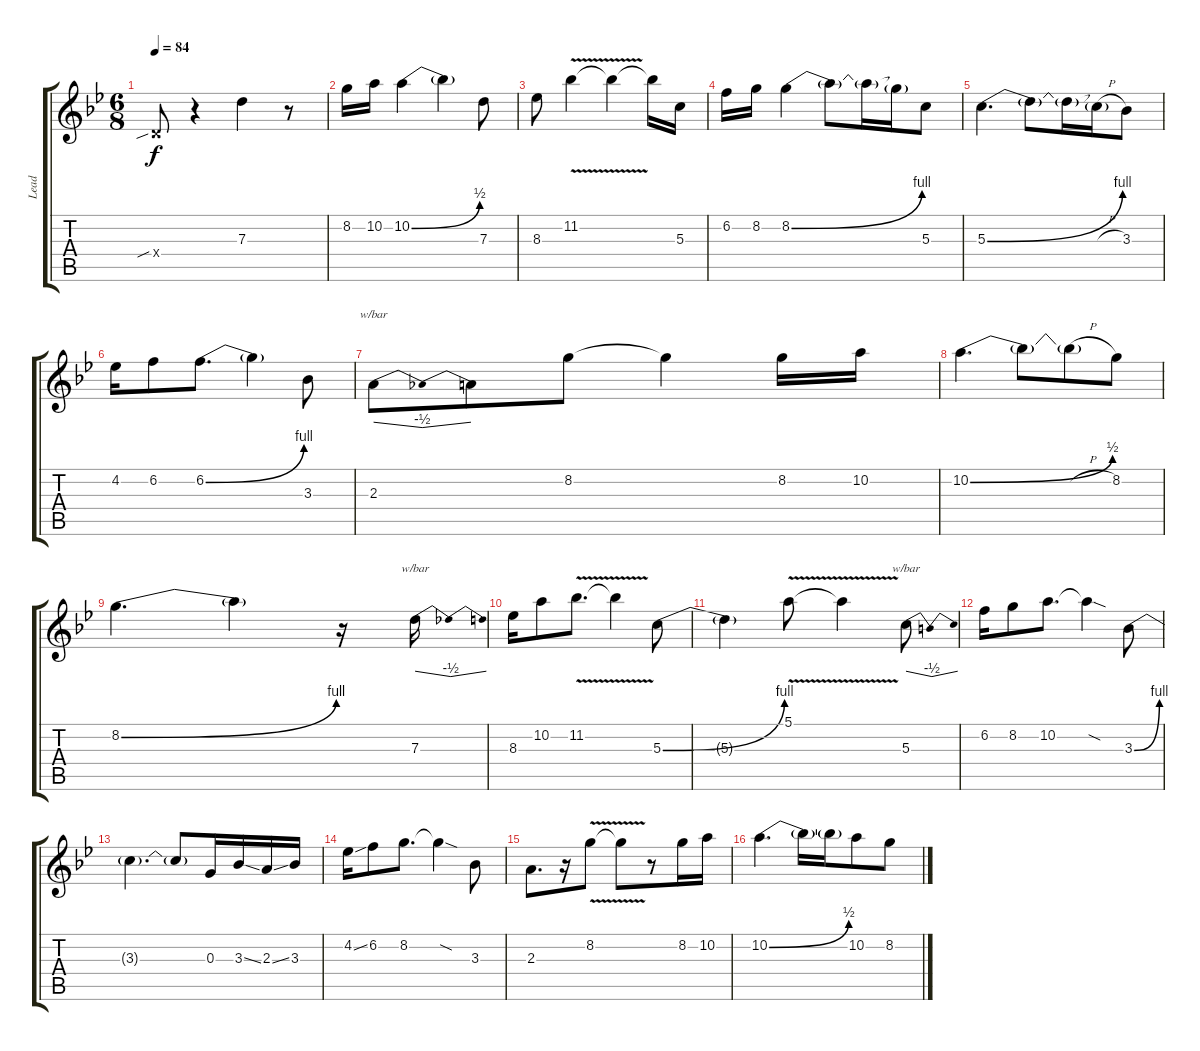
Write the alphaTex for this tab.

\track ("Lead" "Lead") {instrument distortionguitar}
\staff {score tabs}
\tuning (E4 B3 G3 D3 A2 E2) {hide}
\ts (6 8)
\tempo 84
\clef g2
\ks bb
0.4{sib x}.8{dy f} r.4 7.3.4 r.8 |
8.2.16 10.2.16 10.2{be (bend 0 0 60 2)}.4 10.2{t}.4 7.3.8 |
8.3.8 11.2{v}.4 11.2{t}.4 11.2{t}.16 5.3.16 |
6.2.16 8.2.16 8.2{be (bend 0 0 60 4)}.4 8.2{t}.8 8.2{t}.16 8.2{t}.16 5.3.8 |
5.3{be (bend 0 0 60 4)}.4{d} 5.3{t}.8{beam merge} 5.3{t}.16 5.3{h t}.16 3.3.8 |
4.2.16 6.2.8 6.2{be (bend 0 0 60 4)}.8{d} 6.2{t}.4 3.3.8 |
2.3.8{tbe (dip default 0 0 30 -2 60 0)} 2.3{t}.8 8.2.8 8.2{t}.4 8.2.16 10.2.16 |
10.2{be (bend 0 0 60 2)}.4{d} 10.2{t}.8 10.2{h t}.8 8.2.8 |
8.2{be (bend 0 0 60 4)}.4{d} 8.2{t}.4 r.16 7.3.16{tbe (dip default 0 0 30 -2 60 0)} |
8.3.16 10.2.8 11.2{v}.8{d} 11.2{t}.4 5.3{be (bend 0 0 60 4)}.8 |
5.3{t}.4 5.1{v}.8 5.1{t}.4 5.3.8{tbe (dip default 0 0 30 -2 60 0)} |
6.2.16 8.2.8 10.2.8{d} 10.2{sod t}.4 3.3{be (bend 0 0 60 4)}.8 |
3.3{t}.4{d} 3.3{t}.8{beam merge} 0.3.16 3.3{ss}.16 2.3{ss}.16 3.3.16 |
4.2{ss}.16 6.2.8 8.2.8{d} 8.2{sod t}.4 3.3.8 |
2.3.8{d} r.16 8.2{v}.8 8.2{t}.8 r.8 8.2.16 10.2.16 |
10.2{be (bend 0 0 60 2)}.4{d} 10.2{t}.16 10.2{t}.16 10.2.8 8.2.8
